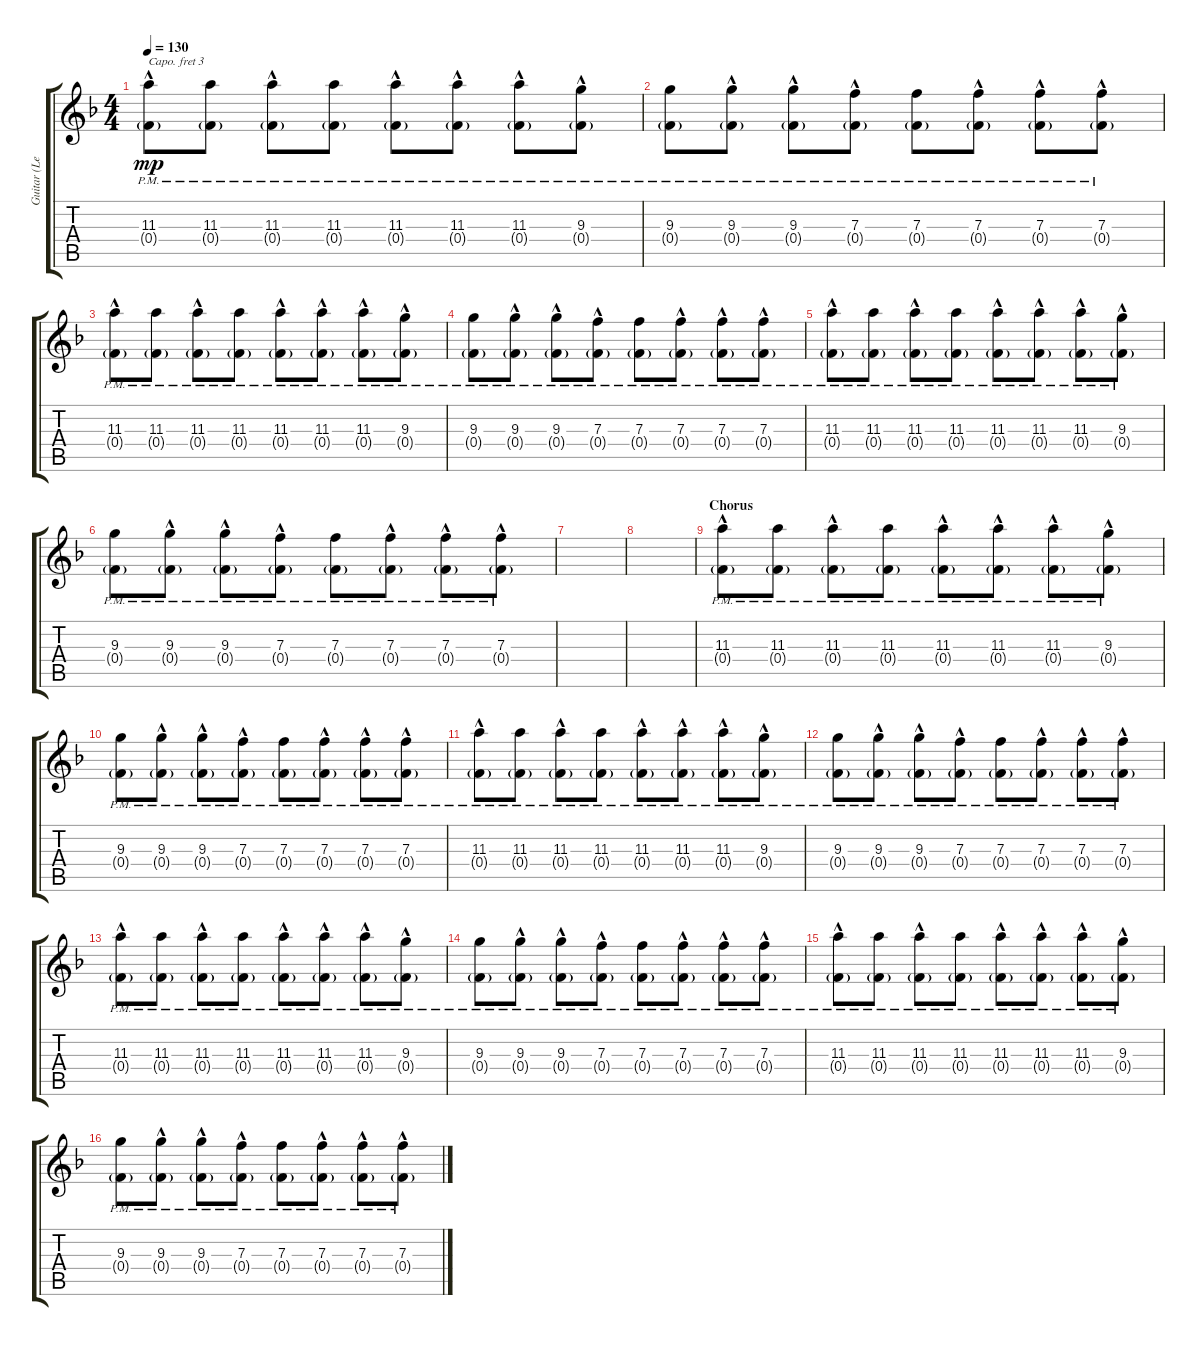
\track ("Guitar (Left)" "Guitar (Le") {instrument overdrivenguitar}
\staff {score tabs}
\capo 3
\tuning (E4 B3 G3 D3 A2 E2) {hide}
\ts (4 4)
\tempo 130
\clef g2
\ks f
(11.3{hac pm} 0.4{g pm}).8{dy mp} (11.3{pm} 0.4{g pm}).8 (11.3{hac pm} 0.4{g pm}).8 (11.3{pm} 0.4{g pm}).8 (11.3{hac pm} 0.4{g pm}).8 (11.3{hac pm} 0.4{g pm}).8 (11.3{hac pm} 0.4{g pm}).8 (9.3{hac pm} 0.4{g pm}).8 |
(9.3{pm} 0.4{g pm}).8 (9.3{hac pm} 0.4{g pm}).8 (9.3{hac pm} 0.4{g pm}).8 (7.3{hac pm} 0.4{g pm}).8 (7.3{pm} 0.4{g pm}).8 (7.3{hac pm} 0.4{g pm}).8 (7.3{hac pm} 0.4{g pm}).8 (7.3{hac pm} 0.4{g pm}).8 |
(11.3{hac pm} 0.4{g pm}).8 (11.3{pm} 0.4{g pm}).8 (11.3{hac pm} 0.4{g pm}).8 (11.3{pm} 0.4{g pm}).8 (11.3{hac pm} 0.4{g pm}).8 (11.3{hac pm} 0.4{g pm}).8 (11.3{hac pm} 0.4{g pm}).8 (9.3{hac pm} 0.4{g pm}).8 |
(9.3{pm} 0.4{g pm}).8 (9.3{hac pm} 0.4{g pm}).8 (9.3{hac pm} 0.4{g pm}).8 (7.3{hac pm} 0.4{g pm}).8 (7.3{pm} 0.4{g pm}).8 (7.3{hac pm} 0.4{g pm}).8 (7.3{hac pm} 0.4{g pm}).8 (7.3{hac pm} 0.4{g pm}).8 |
(11.3{hac pm} 0.4{g pm}).8 (11.3{pm} 0.4{g pm}).8 (11.3{hac pm} 0.4{g pm}).8 (11.3{pm} 0.4{g pm}).8 (11.3{hac pm} 0.4{g pm}).8 (11.3{hac pm} 0.4{g pm}).8 (11.3{hac pm} 0.4{g pm}).8 (9.3{hac pm} 0.4{g pm}).8 |
(9.3{pm} 0.4{g pm}).8 (9.3{hac pm} 0.4{g pm}).8 (9.3{hac pm} 0.4{g pm}).8 (7.3{hac pm} 0.4{g pm}).8 (7.3{pm} 0.4{g pm}).8 (7.3{hac pm} 0.4{g pm}).8 (7.3{hac pm} 0.4{g pm}).8 (7.3{hac pm} 0.4{g pm}).8 |
|
|
\section ("" "Chorus")
(11.3{hac pm} 0.4{g pm}).8 (11.3{pm} 0.4{g pm}).8 (11.3{hac pm} 0.4{g pm}).8 (11.3{pm} 0.4{g pm}).8 (11.3{hac pm} 0.4{g pm}).8 (11.3{hac pm} 0.4{g pm}).8 (11.3{hac pm} 0.4{g pm}).8 (9.3{hac pm} 0.4{g pm}).8 |
(9.3{pm} 0.4{g pm}).8 (9.3{hac pm} 0.4{g pm}).8 (9.3{hac pm} 0.4{g pm}).8 (7.3{hac pm} 0.4{g pm}).8 (7.3{pm} 0.4{g pm}).8 (7.3{hac pm} 0.4{g pm}).8 (7.3{hac pm} 0.4{g pm}).8 (7.3{hac pm} 0.4{g pm}).8 |
(11.3{hac pm} 0.4{g pm}).8 (11.3{pm} 0.4{g pm}).8 (11.3{hac pm} 0.4{g pm}).8 (11.3{pm} 0.4{g pm}).8 (11.3{hac pm} 0.4{g pm}).8 (11.3{hac pm} 0.4{g pm}).8 (11.3{hac pm} 0.4{g pm}).8 (9.3{hac pm} 0.4{g pm}).8 |
(9.3{pm} 0.4{g pm}).8 (9.3{hac pm} 0.4{g pm}).8 (9.3{hac pm} 0.4{g pm}).8 (7.3{hac pm} 0.4{g pm}).8 (7.3{pm} 0.4{g pm}).8 (7.3{hac pm} 0.4{g pm}).8 (7.3{hac pm} 0.4{g pm}).8 (7.3{hac pm} 0.4{g pm}).8 |
(11.3{hac pm} 0.4{g pm}).8 (11.3{pm} 0.4{g pm}).8 (11.3{hac pm} 0.4{g pm}).8 (11.3{pm} 0.4{g pm}).8 (11.3{hac pm} 0.4{g pm}).8 (11.3{hac pm} 0.4{g pm}).8 (11.3{hac pm} 0.4{g pm}).8 (9.3{hac pm} 0.4{g pm}).8 |
(9.3{pm} 0.4{g pm}).8 (9.3{hac pm} 0.4{g pm}).8 (9.3{hac pm} 0.4{g pm}).8 (7.3{hac pm} 0.4{g pm}).8 (7.3{pm} 0.4{g pm}).8 (7.3{hac pm} 0.4{g pm}).8 (7.3{hac pm} 0.4{g pm}).8 (7.3{hac pm} 0.4{g pm}).8 |
(11.3{hac pm} 0.4{g pm}).8 (11.3{pm} 0.4{g pm}).8 (11.3{hac pm} 0.4{g pm}).8 (11.3{pm} 0.4{g pm}).8 (11.3{hac pm} 0.4{g pm}).8 (11.3{hac pm} 0.4{g pm}).8 (11.3{hac pm} 0.4{g pm}).8 (9.3{hac pm} 0.4{g pm}).8 |
(9.3{pm} 0.4{g pm}).8 (9.3{hac pm} 0.4{g pm}).8 (9.3{hac pm} 0.4{g pm}).8 (7.3{hac pm} 0.4{g pm}).8 (7.3{pm} 0.4{g pm}).8 (7.3{hac pm} 0.4{g pm}).8 (7.3{hac pm} 0.4{g pm}).8 (7.3{hac pm} 0.4{g pm}).8
